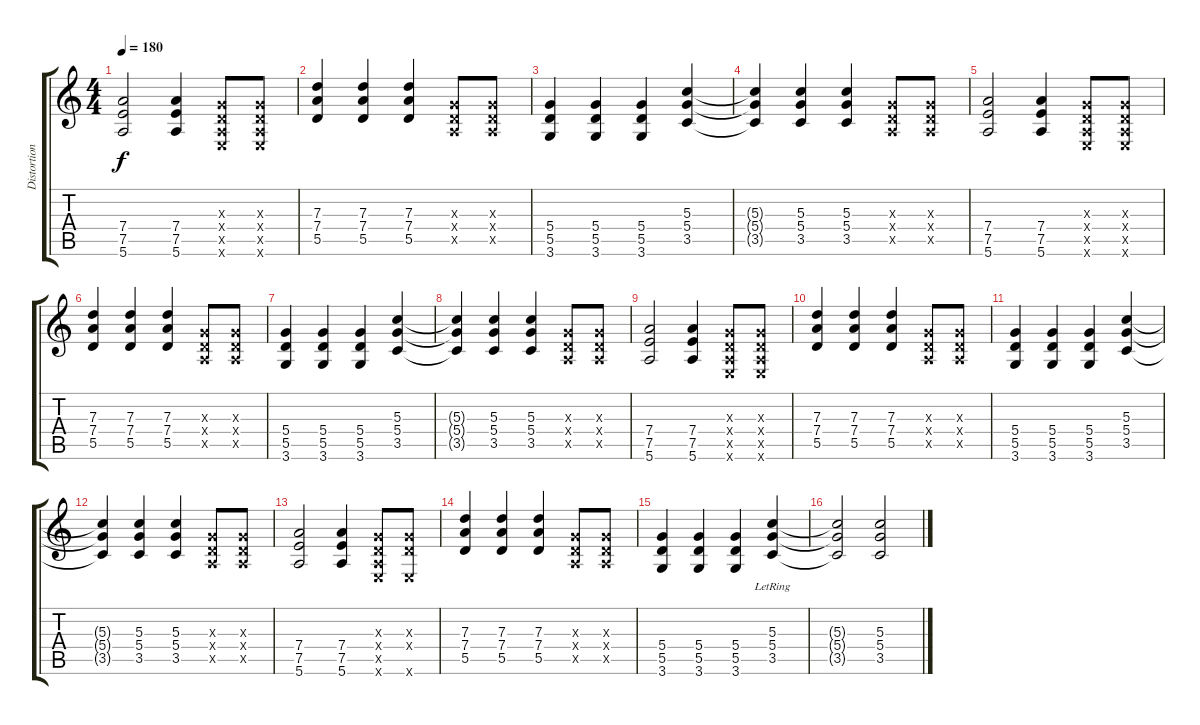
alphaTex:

\track ("Distortion Guitar" "Distortion") {instrument overdrivenguitar}
\staff {score tabs}
\tuning (E4 B3 G3 D3 A2 E2) {hide}
\ts (4 4)
\tempo 180
\clef g2
\ks c
(7.4 7.5 5.6).2{dy f} (7.4 7.5 5.6).4 (0.3{x} 0.4{x} 0.5{x} 0.6{x}).8 (0.3{x} 0.4{x} 0.5{x} 0.6{x}).8 |
(7.3 7.4 5.5).4 (7.3 7.4 5.5).4 (7.3 7.4 5.5).4 (0.3{x} 0.4{x} 0.5{x}).8 (0.3{x} 0.4{x} 0.5{x}).8 |
(5.4 5.5 3.6).4 (5.4 5.5 3.6).4 (5.4 5.5 3.6).4 (5.3 5.4 3.5).4 |
(5.3{t} 5.4{t} 3.5{t}).4 (5.3 5.4 3.5).4 (5.3 5.4 3.5).4 (0.3{x} 0.4{x} 0.5{x}).8 (0.3{x} 0.4{x} 0.5{x}).8 |
(7.4 7.5 5.6).2 (7.4 7.5 5.6).4 (0.3{x} 0.4{x} 0.5{x} 0.6{x}).8 (0.3{x} 0.4{x} 0.5{x} 0.6{x}).8 |
(7.3 7.4 5.5).4 (7.3 7.4 5.5).4 (7.3 7.4 5.5).4 (0.3{x} 0.4{x} 0.5{x}).8 (0.3{x} 0.4{x} 0.5{x}).8 |
(5.4 5.5 3.6).4 (5.4 5.5 3.6).4 (5.4 5.5 3.6).4 (5.3 5.4 3.5).4 |
(5.3{t} 5.4{t} 3.5{t}).4 (5.3 5.4 3.5).4 (5.3 5.4 3.5).4 (0.3{x} 0.4{x} 0.5{x}).8 (0.3{x} 0.4{x} 0.5{x}).8 |
(7.4 7.5 5.6).2 (7.4 7.5 5.6).4 (0.3{x} 0.4{x} 0.5{x} 0.6{x}).8 (0.3{x} 0.4{x} 0.5{x} 0.6{x}).8 |
(7.3 7.4 5.5).4 (7.3 7.4 5.5).4 (7.3 7.4 5.5).4 (0.3{x} 0.4{x} 0.5{x}).8 (0.3{x} 0.4{x} 0.5{x}).8 |
(5.4 5.5 3.6).4 (5.4 5.5 3.6).4 (5.4 5.5 3.6).4 (5.3 5.4 3.5).4 |
(5.3{t} 5.4{t} 3.5{t}).4 (5.3 5.4 3.5).4 (5.3 5.4 3.5).4 (0.3{x} 0.4{x} 0.5{x}).8 (0.3{x} 0.4{x} 0.5{x}).8 |
(7.4 7.5 5.6).2 (7.4 7.5 5.6).4 (0.3{x} 0.4{x} 0.5{x} 0.6{x}).8 (0.3{x} 0.4{x} 0.6{x}).8 |
(7.3 7.4 5.5).4 (7.3 7.4 5.5).4 (7.3 7.4 5.5).4 (0.3{x} 0.4{x} 0.5{x}).8 (0.3{x} 0.4{x} 0.5{x}).8 |
(5.4 5.5 3.6).4 (5.4 5.5 3.6).4 (5.4 5.5 3.6).4 (5.3{lr} 5.4{lr} 3.5{lr}).4 |
(5.3{t} 5.4{t} 3.5{t}).2 (5.3 5.4 3.5).2
